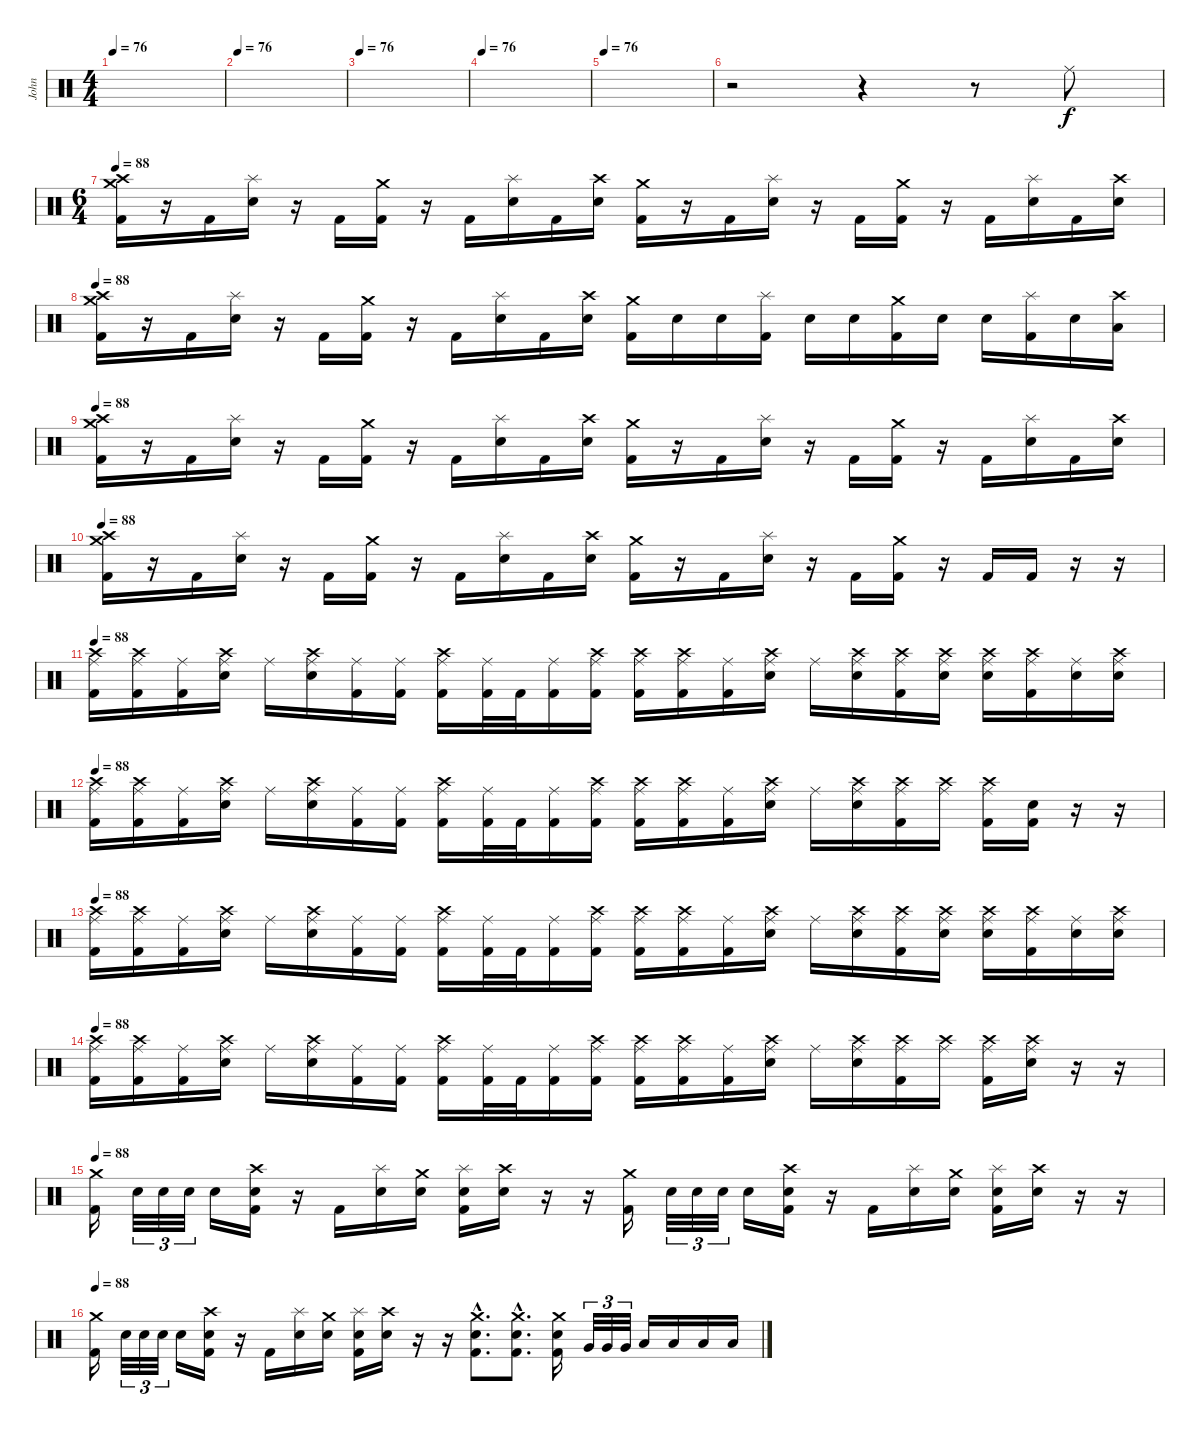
\track ("John" "John") {instrument percussion}
\staff {score}
\articulation defaults
\ts (4 4)
\tempo 76
\clef neutral
\ks c
|
\tempo 76
|
\tempo 76
|
\tempo 76
|
\tempo 76
|
r.2 r.4 r.8 "Ride (middle)".8{dy f} |
\ts (6 4)
\tempo 88
("Crash medium (hit)" "Crash high (hit)" "Kick (hit) 2").16 r.16 "Kick (hit) 2".16 ("Splash (hit)" "Electric Snare (hit)").16 r.16 "Kick (hit) 2".16 ("Crash medium (hit)" "Kick (hit) 2").16 r.16 "Kick (hit) 2".16 ("Splash (hit)" "Electric Snare (hit)").16 "Kick (hit) 2".16 ("Crash high (hit)" "Electric Snare (hit)").16 ("Crash medium (hit)" "Kick (hit) 2").16 r.16 "Kick (hit) 2".16 ("Splash (hit)" "Electric Snare (hit)").16 r.16 "Kick (hit) 2".16 ("Crash medium (hit)" "Kick (hit) 2").16 r.16 "Kick (hit) 2".16 ("Splash (hit)" "Electric Snare (hit)").16 "Kick (hit) 2".16 ("Crash high (hit)" "Electric Snare (hit)").16 |
\tempo 88
("Crash medium (hit)" "Crash high (hit)" "Kick (hit) 2").16 r.16 "Kick (hit) 2".16 ("Splash (hit)" "Electric Snare (hit)").16 r.16 "Kick (hit) 2".16 ("Crash medium (hit)" "Kick (hit) 2").16 r.16 "Kick (hit) 2".16 ("Splash (hit)" "Electric Snare (hit)").16 "Kick (hit) 2".16 ("Crash high (hit)" "Electric Snare (hit)").16 ("Crash medium (hit)" "Kick (hit) 2").16 "Electric Snare (hit)".16 "Electric Snare (hit)".16 ("Splash (hit)" "Kick (hit) 2").16 "Electric Snare (hit)".16 "Electric Snare (hit)".16 ("Crash medium (hit)" "Kick (hit) 2").16 "Electric Snare (hit)".16 "Electric Snare (hit)".16 ("Splash (hit)" "Kick (hit) 2").16 "Electric Snare (hit)".16 ("Crash high (hit)" "Low Floor Tom (hit)").16 |
\tempo 88
("Crash medium (hit)" "Crash high (hit)" "Kick (hit) 2").16 r.16 "Kick (hit) 2".16 ("Splash (hit)" "Electric Snare (hit)").16 r.16 "Kick (hit) 2".16 ("Crash medium (hit)" "Kick (hit) 2").16 r.16 "Kick (hit) 2".16 ("Splash (hit)" "Electric Snare (hit)").16 "Kick (hit) 2".16 ("Crash high (hit)" "Electric Snare (hit)").16 ("Crash medium (hit)" "Kick (hit) 2").16 r.16 "Kick (hit) 2".16 ("Splash (hit)" "Electric Snare (hit)").16 r.16 "Kick (hit) 2".16 ("Crash medium (hit)" "Kick (hit) 2").16 r.16 "Kick (hit) 2".16 ("Splash (hit)" "Electric Snare (hit)").16 "Kick (hit) 2".16 ("Crash high (hit)" "Electric Snare (hit)").16 |
\tempo 88
("Crash medium (hit)" "Crash high (hit)" "Kick (hit) 2").16 r.16 "Kick (hit) 2".16 ("Splash (hit)" "Electric Snare (hit)").16 r.16 "Kick (hit) 2".16 ("Crash medium (hit)" "Kick (hit) 2").16 r.16 "Kick (hit) 2".16 ("Splash (hit)" "Electric Snare (hit)").16 "Kick (hit) 2".16 ("Crash high (hit)" "Electric Snare (hit)").16 ("Crash medium (hit)" "Kick (hit) 2").16 r.16 "Kick (hit) 2".16 ("Splash (hit)" "Electric Snare (hit)").16 r.16 "Kick (hit) 2".16 ("Crash medium (hit)" "Kick (hit) 2").16 r.16 "Kick (hit) 2".16 "Kick (hit) 2".16 r.16 r.16 |
\tempo 88
("Crash high (hit)" "Ride (middle)" "Kick (hit) 2").16 ("Crash high (hit)" "Ride (middle)" "Kick (hit) 2").16 ("Ride (middle)" "Kick (hit) 2").16 ("Crash high (hit)" "Ride (middle)" "Electric Snare (hit)").16 "Ride (middle)".16 ("Crash high (hit)" "Ride (middle)" "Electric Snare (hit)").16 ("Ride (middle)" "Kick (hit) 2").16 ("Ride (middle)" "Kick (hit) 2").16 ("Crash high (hit)" "Ride (middle)" "Kick (hit) 2").16 ("Ride (middle)" "Kick (hit) 2").32 "Kick (hit) 2".32 ("Ride (middle)" "Kick (hit) 2").16 ("Crash high (hit)" "Ride (middle)" "Kick (hit) 2").16 ("Crash high (hit)" "Ride (middle)" "Kick (hit) 2").16 ("Crash high (hit)" "Ride (middle)" "Kick (hit) 2").16 ("Ride (middle)" "Kick (hit) 2").16 ("Crash high (hit)" "Ride (middle)" "Electric Snare (hit)").16 "Ride (middle)".16 ("Crash high (hit)" "Ride (middle)" "Electric Snare (hit)").16 ("Crash high (hit)" "Ride (middle)" "Kick (hit) 2").16 ("Crash high (hit)" "Ride (middle)" "Electric Snare (hit)").16 ("Crash high (hit)" "Ride (middle)" "Electric Snare (hit)").16 ("Crash high (hit)" "Ride (middle)" "Kick (hit) 2").16 ("Ride (middle)" "Electric Snare (hit)").16 ("Crash high (hit)" "Ride (middle)" "Electric Snare (hit)").16 |
\tempo 88
("Crash high (hit)" "Ride (middle)" "Kick (hit) 2").16 ("Crash high (hit)" "Ride (middle)" "Kick (hit) 2").16 ("Ride (middle)" "Kick (hit) 2").16 ("Crash high (hit)" "Ride (middle)" "Electric Snare (hit)").16 "Ride (middle)".16 ("Crash high (hit)" "Ride (middle)" "Electric Snare (hit)").16 ("Ride (middle)" "Kick (hit) 2").16 ("Ride (middle)" "Kick (hit) 2").16 ("Crash high (hit)" "Ride (middle)" "Kick (hit) 2").16 ("Ride (middle)" "Kick (hit) 2").32 "Kick (hit) 2".32 ("Ride (middle)" "Kick (hit) 2").16 ("Crash high (hit)" "Ride (middle)" "Kick (hit) 2").16 ("Crash high (hit)" "Ride (middle)" "Kick (hit) 2").16 ("Crash high (hit)" "Ride (middle)" "Kick (hit) 2").16 ("Ride (middle)" "Kick (hit) 2").16 ("Crash high (hit)" "Ride (middle)" "Electric Snare (hit)").16 "Ride (middle)".16 ("Crash high (hit)" "Ride (middle)" "Electric Snare (hit)").16 ("Crash high (hit)" "Ride (middle)" "Kick (hit) 2").16 ("Crash high (hit)" "Ride (middle)").16 ("Crash high (hit)" "Ride (middle)" "Kick (hit) 2").16 ("Electric Snare (hit)" "Kick (hit) 2").16 r.16 r.16 |
\tempo 88
("Crash high (hit)" "Ride (middle)" "Kick (hit) 2").16 ("Crash high (hit)" "Ride (middle)" "Kick (hit) 2").16 ("Ride (middle)" "Kick (hit) 2").16 ("Crash high (hit)" "Ride (middle)" "Electric Snare (hit)").16 "Ride (middle)".16 ("Crash high (hit)" "Ride (middle)" "Electric Snare (hit)").16 ("Ride (middle)" "Kick (hit) 2").16 ("Ride (middle)" "Kick (hit) 2").16 ("Crash high (hit)" "Ride (middle)" "Kick (hit) 2").16 ("Ride (middle)" "Kick (hit) 2").32 "Kick (hit) 2".32 ("Ride (middle)" "Kick (hit) 2").16 ("Crash high (hit)" "Ride (middle)" "Kick (hit) 2").16 ("Crash high (hit)" "Ride (middle)" "Kick (hit) 2").16 ("Crash high (hit)" "Ride (middle)" "Kick (hit) 2").16 ("Ride (middle)" "Kick (hit) 2").16 ("Crash high (hit)" "Ride (middle)" "Electric Snare (hit)").16 "Ride (middle)".16 ("Crash high (hit)" "Ride (middle)" "Electric Snare (hit)").16 ("Crash high (hit)" "Ride (middle)" "Kick (hit) 2").16 ("Crash high (hit)" "Ride (middle)" "Electric Snare (hit)").16 ("Crash high (hit)" "Ride (middle)" "Electric Snare (hit)").16 ("Crash high (hit)" "Ride (middle)" "Kick (hit) 2").16 ("Ride (middle)" "Electric Snare (hit)").16 ("Crash high (hit)" "Ride (middle)" "Electric Snare (hit)").16 |
\tempo 88
("Crash high (hit)" "Ride (middle)" "Kick (hit) 2").16 ("Crash high (hit)" "Ride (middle)" "Kick (hit) 2").16 ("Ride (middle)" "Kick (hit) 2").16 ("Crash high (hit)" "Ride (middle)" "Electric Snare (hit)").16 "Ride (middle)".16 ("Crash high (hit)" "Ride (middle)" "Electric Snare (hit)").16 ("Ride (middle)" "Kick (hit) 2").16 ("Ride (middle)" "Kick (hit) 2").16 ("Crash high (hit)" "Ride (middle)" "Kick (hit) 2").16 ("Ride (middle)" "Kick (hit) 2").32 "Kick (hit) 2".32 ("Ride (middle)" "Kick (hit) 2").16 ("Crash high (hit)" "Ride (middle)" "Kick (hit) 2").16 ("Crash high (hit)" "Ride (middle)" "Kick (hit) 2").16 ("Crash high (hit)" "Ride (middle)" "Kick (hit) 2").16 ("Ride (middle)" "Kick (hit) 2").16 ("Crash high (hit)" "Ride (middle)" "Electric Snare (hit)").16 "Ride (middle)".16 ("Crash high (hit)" "Ride (middle)" "Electric Snare (hit)").16 ("Crash high (hit)" "Ride (middle)" "Kick (hit) 2").16 ("Crash high (hit)" "Ride (middle)").16 ("Crash high (hit)" "Ride (middle)" "Kick (hit) 2").16 ("Crash high (hit)" "Ride (middle)" "Electric Snare (hit)").16 r.16 r.16 |
\tempo 88
("Crash medium (hit)" "Kick (hit) 2").16 "Electric Snare (hit)".32{tu (3 2)} "Electric Snare (hit)".32{tu (3 2)} "Electric Snare (hit)".32{tu (3 2)} "Electric Snare (hit)".16 ("Crash high (hit)" "Electric Snare (hit)" "Kick (hit) 2").16 r.16 "Kick (hit) 2".16 ("Splash (hit)" "Electric Snare (hit)").16 ("Crash medium (hit)" "Electric Snare (hit)").16 ("Splash (hit)" "Electric Snare (hit)" "Kick (hit) 2").16 ("Crash high (hit)" "Electric Snare (hit)").16 r.16 r.16 ("Crash medium (hit)" "Kick (hit) 2").16 "Electric Snare (hit)".32{tu (3 2)} "Electric Snare (hit)".32{tu (3 2)} "Electric Snare (hit)".32{tu (3 2)} "Electric Snare (hit)".16 ("Crash high (hit)" "Electric Snare (hit)" "Kick (hit) 2").16 r.16 "Kick (hit) 2".16 ("Splash (hit)" "Electric Snare (hit)").16 ("Crash medium (hit)" "Electric Snare (hit)").16 ("Splash (hit)" "Electric Snare (hit)" "Kick (hit) 2").16 ("Crash high (hit)" "Electric Snare (hit)").16 r.16 r.16 |
\tempo 88
("Crash medium (hit)" "Kick (hit) 2").16 "Electric Snare (hit)".32{tu (3 2)} "Electric Snare (hit)".32{tu (3 2)} "Electric Snare (hit)".32{tu (3 2)} "Electric Snare (hit)".16 ("Crash high (hit)" "Electric Snare (hit)" "Kick (hit) 2").16 r.16 "Kick (hit) 2".16 ("Splash (hit)" "Electric Snare (hit)").16 ("Crash medium (hit)" "Electric Snare (hit)").16 ("Splash (hit)" "Electric Snare (hit)" "Kick (hit) 2").16 ("Crash high (hit)" "Electric Snare (hit)").16 r.16 r.16 ("Crash medium (hit)"{hac} "Electric Snare (hit)"{hac} "Kick (hit) 2"{hac}).8{d} ("Crash medium (hit)"{hac} "Electric Snare (hit)"{hac} "Kick (hit) 2"{hac}).8{d} ("Crash medium (hit)" "Electric Snare (hit)" "Kick (hit) 2").16 "Very Low Tom (hit)".32{tu (3 2)} "Very Low Tom (hit)".32{tu (3 2)} "Very Low Tom (hit)".32{tu (3 2)} "Low Tom (hit)".16 "Low Tom (hit)".16 "Low Floor Tom (hit)".16 "Low Floor Tom (hit)".16
